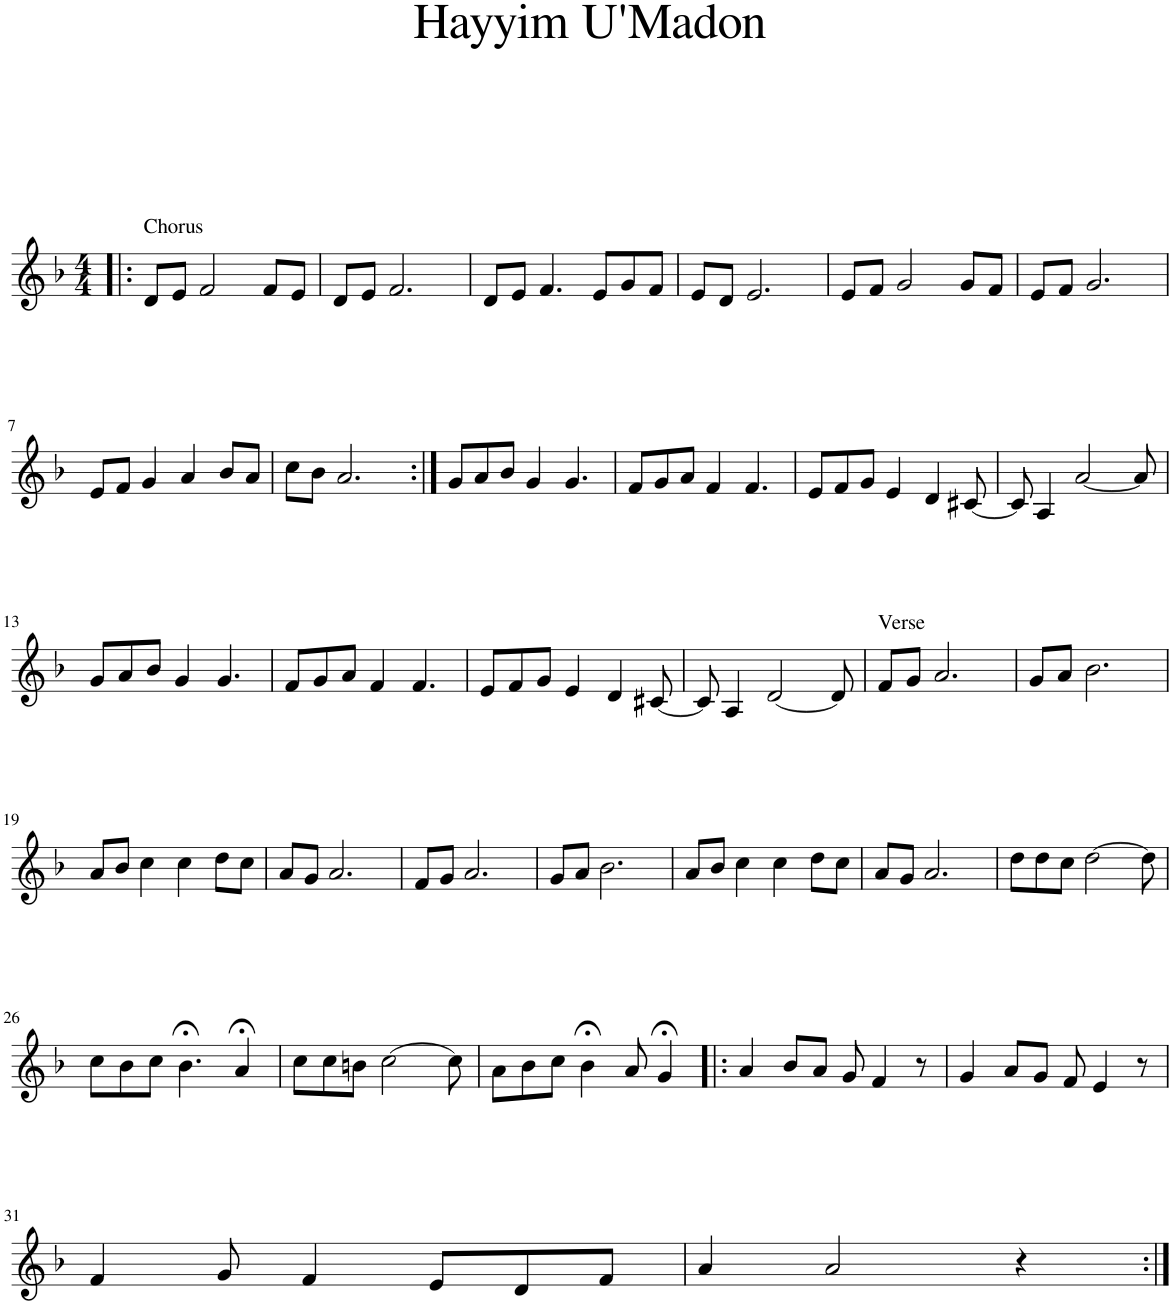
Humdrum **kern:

**kern
*part1
*staff1
*I"Piano
*I'Pno.
*clefG2
*k[b-]
*M4/4
=1!|:
!LO:TX:a:t=Chorus
8d/L
8e/J
2f/
8f/L
8e/J
=2
8d/L
8e/J
2.f/
=3
8d/L
8e/J
4.f/
8e/L
8g/
8f/J
=4
8e/L
8d/J
2.e/
=5
8e/L
8f/J
2g/
8g/L
8f/J
=6
8e/L
8f/J
2.g/
!!LO:LB:g=z
=7
8e/L
8f/J
4g/
4a/
8b-/L
8a/J
=8
8cc\L
8b-\J
2.a/
=9:|!
8g/L
8a/
8b-/J
4g/
4.g/
=10
8f/L
8g/
8a/J
4f/
4.f/
=11
8e/L
8f/
8g/J
4e/
4d/
[8c#X/
=12
8c#/]
4A/
[2a/
8a/]
!!LO:LB:g=z
=13
8g/L
8a/
8b-/J
4g/
4.g/
=14
8f/L
8g/
8a/J
4f/
4.f/
=15
8e/L
8f/
8g/J
4e/
4d/
[8c#X/
=16
8c#/]
4A/
[2d/
8d/]
=17
!LO:TX:a:t=Verse
8f/L
8g/J
2.a/
=18
8g/L
8a/J
2.b-\
!!LO:LB:g=z
=19
8a/L
8b-/J
4cc\
4cc\
8dd\L
8cc\J
=20
8a/L
8g/J
2.a/
=21
8f/L
8g/J
2.a/
=22
8g/L
8a/J
2.b-\
=23
8a/L
8b-/J
4cc\
4cc\
8dd\L
8cc\J
=24
8a/L
8g/J
2.a/
=25
8dd\L
8dd\
8cc\J
[2dd\
8dd\]
!!LO:LB:g=z
=26
8cc\L
8b-\
8cc\J
4.b-;<\
4a;</
=27
8cc\L
8cc\
8bn\J
[2cc\
8cc\]
=28
8a\L
8b-\
8cc\J
4b-;<\
8a/
4g;</
=29!|:
4a/
8b-/L
8a/J
8g/
4f/
8r
=30
4g/
8a/L
8g/J
8f/
4e/
8r
!!LO:LB:g=z
=31
4f/
8g/
4f/
8e/L
8d/
8f/J
=32
4a/
2a/
4r
=:|!
*-
